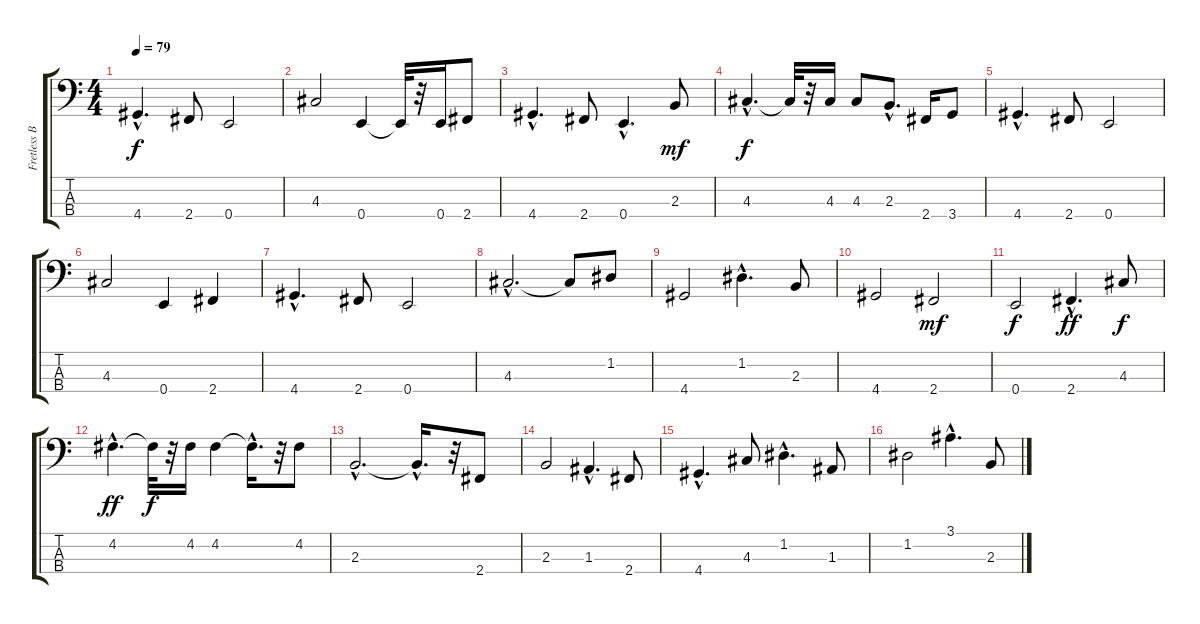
\track ("Fretless Bass" "Fretless B") {instrument fretlessbass}
\staff {score tabs}
\tuning (G2 D2 A1 E1) {hide}
\ts (4 4)
\tempo 79
\clef f4
\ks c
4.4{hac}.4{d dy f} 2.4.8 0.4.2 |
4.3.2 0.4.4 0.4{t}.32 r.32 0.4.16 2.4.8 |
4.4{hac}.4{d} 2.4.8 0.4{hac}.4{d} 2.3.8{dy mf} |
4.3{hac}.4{d dy f} 4.3{t}.32 r.32 4.3.16 4.3.8 2.3{hac}.8{d} 2.4.16 3.4.8 |
4.4{hac}.4{d} 2.4.8 0.4.2 |
4.3.2 0.4.4 2.4.4 |
4.4{hac}.4{d} 2.4.8 0.4.2 |
4.3{hac}.2{d} 4.3{t}.8 1.2.8 |
4.4.2 1.2{hac}.4{d} 2.3.8 |
4.4.2 2.4.2{dy mf} |
0.4.2{dy f} 2.4{hac}.4{d dy ff} 4.3.8{dy f} |
4.2{hac}.4{d dy ff} 4.2{t}.32{dy f} r.32 4.2.16 4.2.4 4.2{hac t}.16{d} r.32 4.2.8 |
2.3{hac}.2{d} 2.3{hac t}.16{d} r.32 2.4.8 |
2.3.2 1.3{hac}.4{d} 2.4.8 |
4.4{hac}.4{d} 4.3.8 1.2{hac}.4{d} 1.3.8 |
1.2.2 3.1{hac}.4{d} 2.3.8
